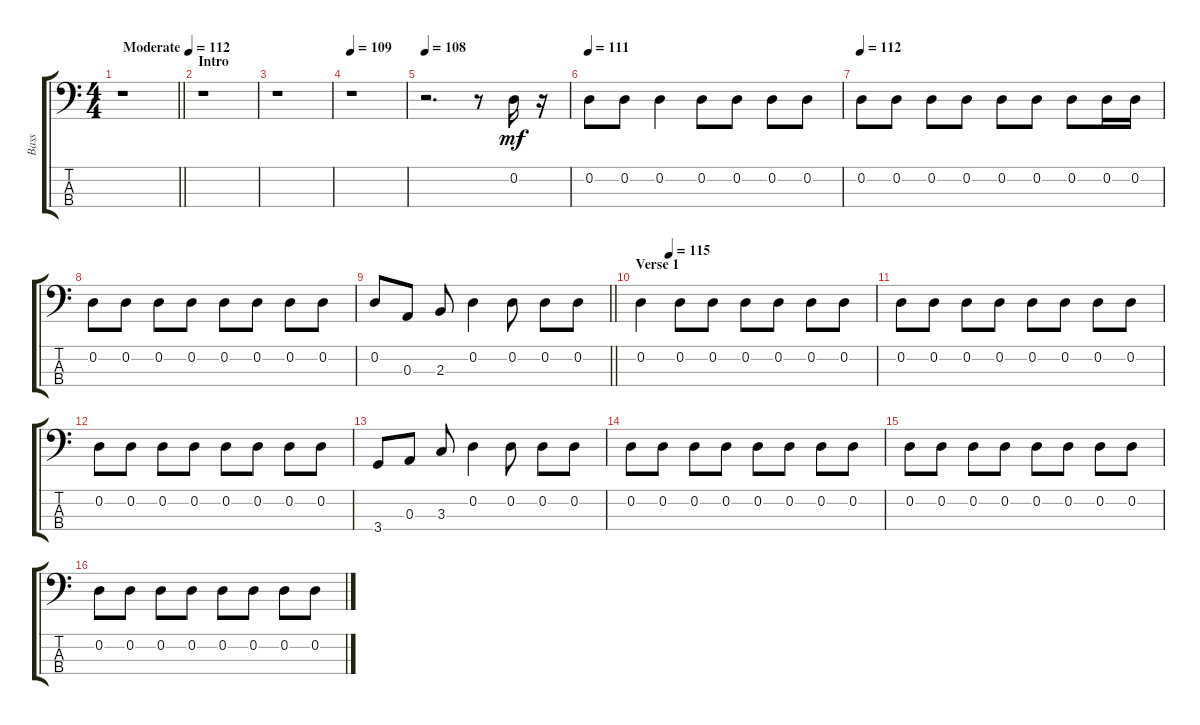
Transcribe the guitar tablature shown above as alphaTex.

\track ("Bass" "Bass") {instrument electricbassfinger}
\staff {score tabs}
\tuning (G2 D2 A1 E1) {hide}
\ts (4 4)
\tempo (112 "Moderate")
\clef f4
\barLineRight lightlight
\ks c
r.1{dy mf instrument electricbassfinger} |
\section ("" "Intro")
r.1 |
r.1 |
\tempo 109
r.1 |
\tempo 108
r.2{d} r.8 0.2.16 r.16 |
\tempo 111
0.2.8 0.2.8 0.2.4 0.2.8 0.2.8 0.2.8 0.2.8 |
\tempo 112
0.2.8 0.2.8 0.2.8 0.2.8 0.2.8 0.2.8 0.2.8 0.2.16 0.2.16 |
0.2.8 0.2.8 0.2.8 0.2.8 0.2.8 0.2.8 0.2.8 0.2.8 |
\barLineRight lightlight
0.2.8 0.3.8 2.3.8 0.2.4 0.2.8 0.2.8 0.2.8 |
\section ("" "Verse 1")
\tempo (115 0.125)
0.2.4 0.2.8 0.2.8 0.2.8 0.2.8 0.2.8 0.2.8 |
0.2.8 0.2.8 0.2.8 0.2.8 0.2.8 0.2.8 0.2.8 0.2.8 |
0.2.8 0.2.8 0.2.8 0.2.8 0.2.8 0.2.8 0.2.8 0.2.8 |
3.4.8 0.3.8 3.3.8 0.2.4 0.2.8 0.2.8 0.2.8 |
0.2.8 0.2.8 0.2.8 0.2.8 0.2.8 0.2.8 0.2.8 0.2.8 |
0.2.8 0.2.8 0.2.8 0.2.8 0.2.8 0.2.8 0.2.8 0.2.8 |
0.2.8 0.2.8 0.2.8 0.2.8 0.2.8 0.2.8 0.2.8 0.2.8
